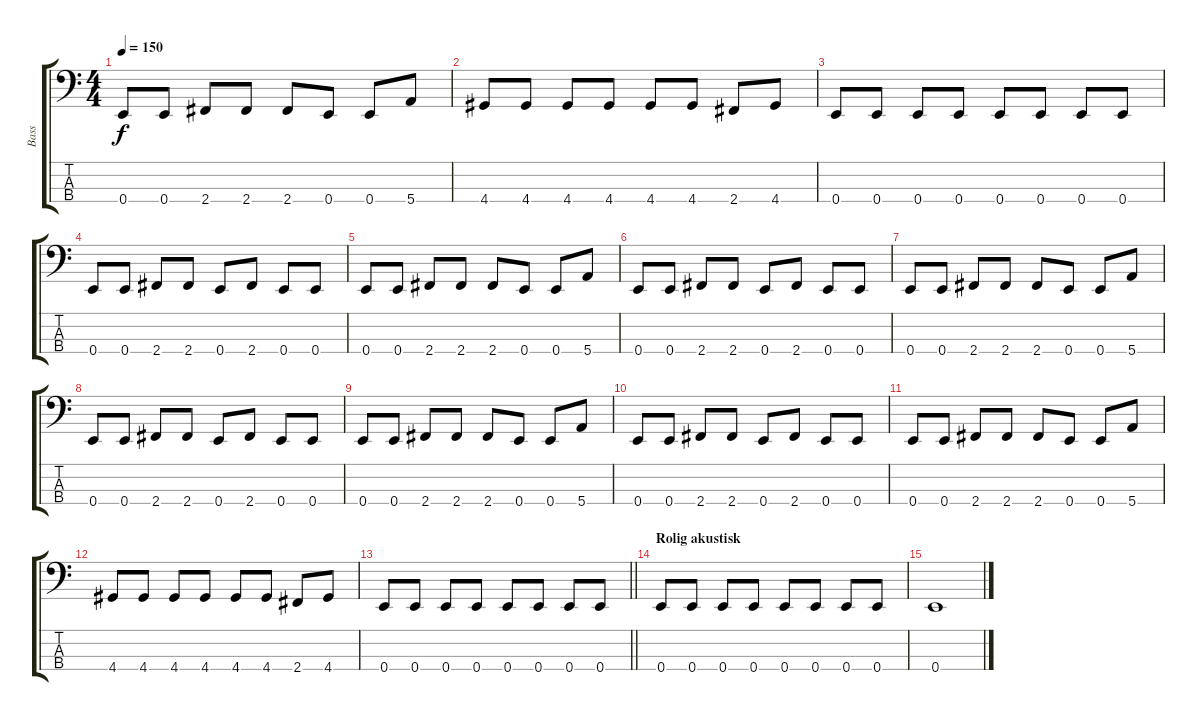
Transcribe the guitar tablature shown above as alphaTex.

\track ("Bass" "Bass") {instrument electricbassfinger}
\staff {score tabs}
\tuning (G2 D2 A1 E1) {hide}
\ts (4 4)
\tempo 150
\clef f4
\ks c
0.4.8{dy f} 0.4.8 2.4.8 2.4.8 2.4.8 0.4.8 0.4.8 5.4.8 |
4.4.8 4.4.8 4.4.8 4.4.8 4.4.8 4.4.8 2.4.8 4.4.8 |
0.4.8 0.4.8 0.4.8 0.4.8 0.4.8 0.4.8 0.4.8 0.4.8 |
0.4.8 0.4.8 2.4.8 2.4.8 0.4.8 2.4.8 0.4.8 0.4.8 |
0.4.8 0.4.8 2.4.8 2.4.8 2.4.8 0.4.8 0.4.8 5.4.8 |
0.4.8 0.4.8 2.4.8 2.4.8 0.4.8 2.4.8 0.4.8 0.4.8 |
0.4.8 0.4.8 2.4.8 2.4.8 2.4.8 0.4.8 0.4.8 5.4.8 |
0.4.8 0.4.8 2.4.8 2.4.8 0.4.8 2.4.8 0.4.8 0.4.8 |
0.4.8 0.4.8 2.4.8 2.4.8 2.4.8 0.4.8 0.4.8 5.4.8 |
0.4.8 0.4.8 2.4.8 2.4.8 0.4.8 2.4.8 0.4.8 0.4.8 |
0.4.8 0.4.8 2.4.8 2.4.8 2.4.8 0.4.8 0.4.8 5.4.8 |
4.4.8 4.4.8 4.4.8 4.4.8 4.4.8 4.4.8 2.4.8 4.4.8 |
\barLineRight lightlight
0.4.8 0.4.8 0.4.8 0.4.8 0.4.8 0.4.8 0.4.8 0.4.8 |
\section ("" "Rolig akustisk")
0.4.8 0.4.8 0.4.8 0.4.8 0.4.8 0.4.8 0.4.8 0.4.8 |
0.4.1
